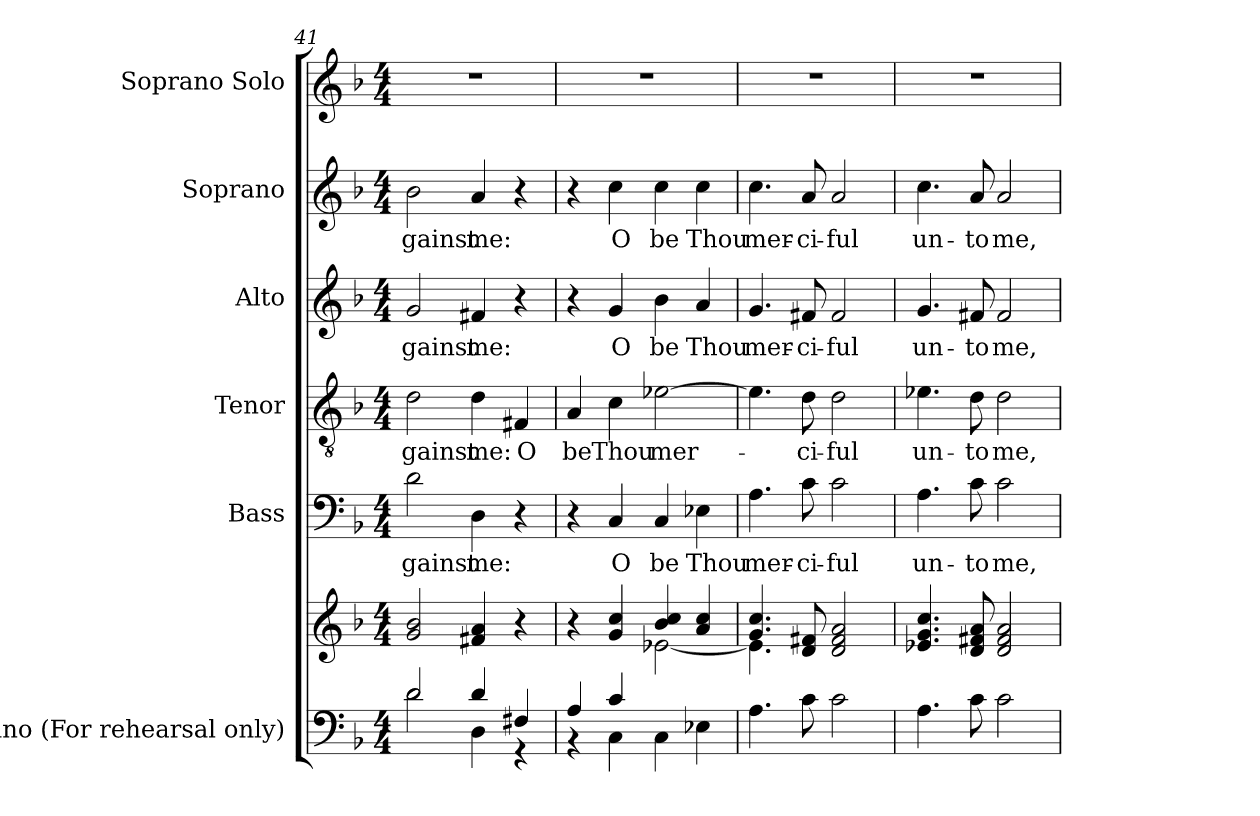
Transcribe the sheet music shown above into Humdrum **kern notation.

**kern	**kern	**kern	**text	**kern	**text	**kern	**text	**kern	**text	**kern
*part6	*part6	*part5	*part5	*part4	*part4	*part3	*part3	*part2	*part2	*part1
*staff7	*staff6	*staff5	*staff5	*staff4	*staff4	*staff3	*staff3	*staff2	*staff2	*staff1
*I"Piano (For rehearsal only)	*	*I"Bass	*	*I"Tenor	*	*I"Alto	*	*I"Soprano	*	*I"Soprano Solo
*I'Pno.	*	*I'B.	*	*I'T.	*	*I'A.	*	*I'S.	*	*I'S. Solo
*clefF4	*clefG2	*clefF4	*	*clefGv2	*	*clefG2	*	*clefG2	*	*clefG2
*	*	*	*	*ITrd7c12	*	*	*	*	*	*
*k[b-]	*k[b-]	*k[b-]	*	*k[b-]	*	*k[b-]	*	*k[b-]	*	*k[b-]
*F:	*F:	*F:	*	*F:	*	*F:	*	*F:	*	*F:
*M4/4	*M4/4	*M4/4	*	*M4/4	*	*M4/4	*	*M4/4	*	*M4/4
=41	=41	=41	=41	=41	=41	=41	=41	=41	=41	=41
*^	*	*	*	*	*	*	*	*	*	*
!	!	!	!	!LO:LY:b:color=#000000	!	!	!	!	!	!	!
!	!	!	!	!	!	!LO:LY:b:color=#000000	!	!	!	!	!
!	!	!	!	!	!	!	!	!LO:LY:b:color=#000000	!	!	!
!	!	!	!	!	!	!	!	!	!	!LO:LY:b:color=#000000	!
2di/	2di\	2gi/ 2b-i	2di\	-gainst	2Di\	-gainst	2gi/	-gainst	2b-i\	-gainst	1r
!	!	!	!	!LO:LY:b:color=#000000	!	!	!	!	!	!	!
!	!	!	!	!	!	!LO:LY:b:color=#000000	!	!	!	!	!
!	!	!	!	!	!	!	!	!LO:LY:b:color=#000000	!	!	!
!	!	!	!	!	!	!	!	!	!	!LO:LY:b:color=#000000	!
4di/	4Di\	4f#Xi/ 4ai	4Di\	me:	4Di\	me:	4f#Xi/	me:	4ai/	me:	.
!	!	!	!	!	!	!LO:LY:b:color=#000000	!	!	!	!	!
4F#Xi/	4r	4r	4r	.	4FF#Xi/	O	4r	.	4r	.	.
!!LO:PB:g=z
=42	=42	=42	=42	=42	=42	=42	=42	=42	=42	=42	=42
*	*	*^	*	*	*	*	*	*	*	*	*
!	!	!	!	!	!	!	!LO:LY:b:color=#000000	!	!	!	!	!
4Ai/	4r	2ryy	4r	4r	.	4AAi/	be	4r	.	4r	.	1r
!	!	!	!	!	!LO:LY:b:color=#000000	!	!	!	!	!	!	!
!	!	!	!	!	!	!	!LO:LY:b:color=#000000	!	!	!	!	!
!	!	!	!	!	!	!	!	!	!LO:LY:b:color=#000000	!	!	!
!	!	!	!	!	!	!	!	!	!	!	!LO:LY:b:color=#000000	!
4ci/	4Ci\	.	4gi/ 4cci	4Ci/	O	4Ci\	Thou	4gi/	O	4cci\	O	.
!	!	!	!	!	!LO:LY:b:color=#000000	!	!	!	!	!	!	!
!	!	!	!	!	!	!	!LO:LY:b:color=#000000	!	!	!	!	!
!	!	!	!	!	!	!	!	!	!LO:LY:b:color=#000000	!	!	!
!	!	!	!	!	!	!	!	!	!	!	!LO:LY:b:color=#000000	!
2ryy	4Ci\	4b-i/ 4cci	[<2e-Xi\	4Ci/	be	[>2E-Xi\	mer-	4b-i\	be	4cci\	be	.
!	!	!	!	!	!LO:LY:b:color=#000000	!	!	!	!	!	!	!
!	!	!	!	!	!	!	!	!	!LO:LY:b:color=#000000	!	!	!
!	!	!	!	!	!	!	!	!	!	!	!LO:LY:b:color=#000000	!
.	4E-Xi\	4ai/ 4cci	.	4E-Xi\	Thou	.	.	4ai/	Thou	4cci\	Thou	.
*v	*v	*	*	*	*	*	*	*	*	*	*	*
=43	=43	=43	=43	=43	=43	=43	=43	=43	=43	=43	=43
*^	*	*	*	*	*	*	*	*	*	*	*
!	!	!	!	!	!LO:LY:b:color=#000000	!	!	!	!	!	!	!
*v	*v	*	*	*	*	*	*	*	*	*	*	*
*^	*	*	*	*	*	*	*	*	*	*	*
!	!	!	!	!	!	!	!	!	!LO:LY:b:color=#000000	!	!	!
*v	*v	*	*	*	*	*	*	*	*	*	*	*
*^	*	*	*	*	*	*	*	*	*	*	*
!	!	!	!	!	!	!	!	!	!	!	!LO:LY:b:color=#000000	!
*v	*v	*	*	*	*	*	*	*	*	*	*	*
4.Ai\	4.gi/ 4.cci	4.e-i\]	4.Ai\	mer-	4.E-i\]	.	4.gi/	mer-	4.cci\	mer-	1r
!	!	!	!	!LO:LY:b:color=#000000	!	!	!	!	!	!	!
!	!	!	!	!	!	!LO:LY:b:color=#000000	!	!	!	!	!
!	!	!	!	!	!	!	!	!LO:LY:b:color=#000000	!	!	!
!	!	!	!	!	!	!	!	!	!	!LO:LY:b:color=#000000	!
8ci\	8di/ 8f#Xi	8ryy	8ci\	-ci-	8Di\	-ci-	8f#Xi/	-ci-	8ai/	-ci-	.
!	!	!	!	!LO:LY:b:color=#000000	!	!	!	!	!	!	!
!	!	!	!	!	!	!LO:LY:b:color=#000000	!	!	!	!	!
!	!	!	!	!	!	!	!	!LO:LY:b:color=#000000	!	!	!
!	!	!	!	!	!	!	!	!	!	!LO:LY:b:color=#000000	!
2ci\	2di/ 2f#i 2ai	2ryy	2ci\	-ful	2Di\	-ful	2f#i/	-ful	2ai/	-ful	.
*	*v	*v	*	*	*	*	*	*	*	*	*
=44	=44	=44	=44	=44	=44	=44	=44	=44	=44	=44
*	*^	*	*	*	*	*	*	*	*	*
!	!	!	!	!LO:LY:b:color=#000000	!	!	!	!	!	!	!
*	*v	*v	*	*	*	*	*	*	*	*	*
*	*^	*	*	*	*	*	*	*	*	*
!	!	!	!	!	!	!LO:LY:b:color=#000000	!	!	!	!	!
*	*v	*v	*	*	*	*	*	*	*	*	*
*	*^	*	*	*	*	*	*	*	*	*
!	!	!	!	!	!	!	!	!LO:LY:b:color=#000000	!	!	!
*	*v	*v	*	*	*	*	*	*	*	*	*
*	*^	*	*	*	*	*	*	*	*	*
!	!	!	!	!	!	!	!	!	!	!LO:LY:b:color=#000000	!
*	*v	*v	*	*	*	*	*	*	*	*	*
4.Ai\	4.e-Xi/ 4.gi 4.cci	4.Ai\	un-	4.E-Xi\	un-	4.gi/	un-	4.cci\	un-	1r
!	!	!	!LO:LY:b:color=#000000	!	!	!	!	!	!	!
!	!	!	!	!	!LO:LY:b:color=#000000	!	!	!	!	!
!	!	!	!	!	!	!	!LO:LY:b:color=#000000	!	!	!
!	!	!	!	!	!	!	!	!	!LO:LY:b:color=#000000	!
8ci\	8di/ 8f#Xi 8ai	8ci\	-to	8Di\	-to	8f#Xi/	-to	8ai/	-to	.
!	!	!	!LO:LY:b:color=#000000	!	!	!	!	!	!	!
!	!	!	!	!	!LO:LY:b:color=#000000	!	!	!	!	!
!	!	!	!	!	!	!	!LO:LY:b:color=#000000	!	!	!
!	!	!	!	!	!	!	!	!	!LO:LY:b:color=#000000	!
2ci\	2di/ 2f#i 2ai	2ci\	me,	2Di\	me,	2f#i/	me,	2ai/	me,	.
=	=	=	=	=	=	=	=	=	=	=
*-	*-	*-	*-	*-	*-	*-	*-	*-	*-	*-
